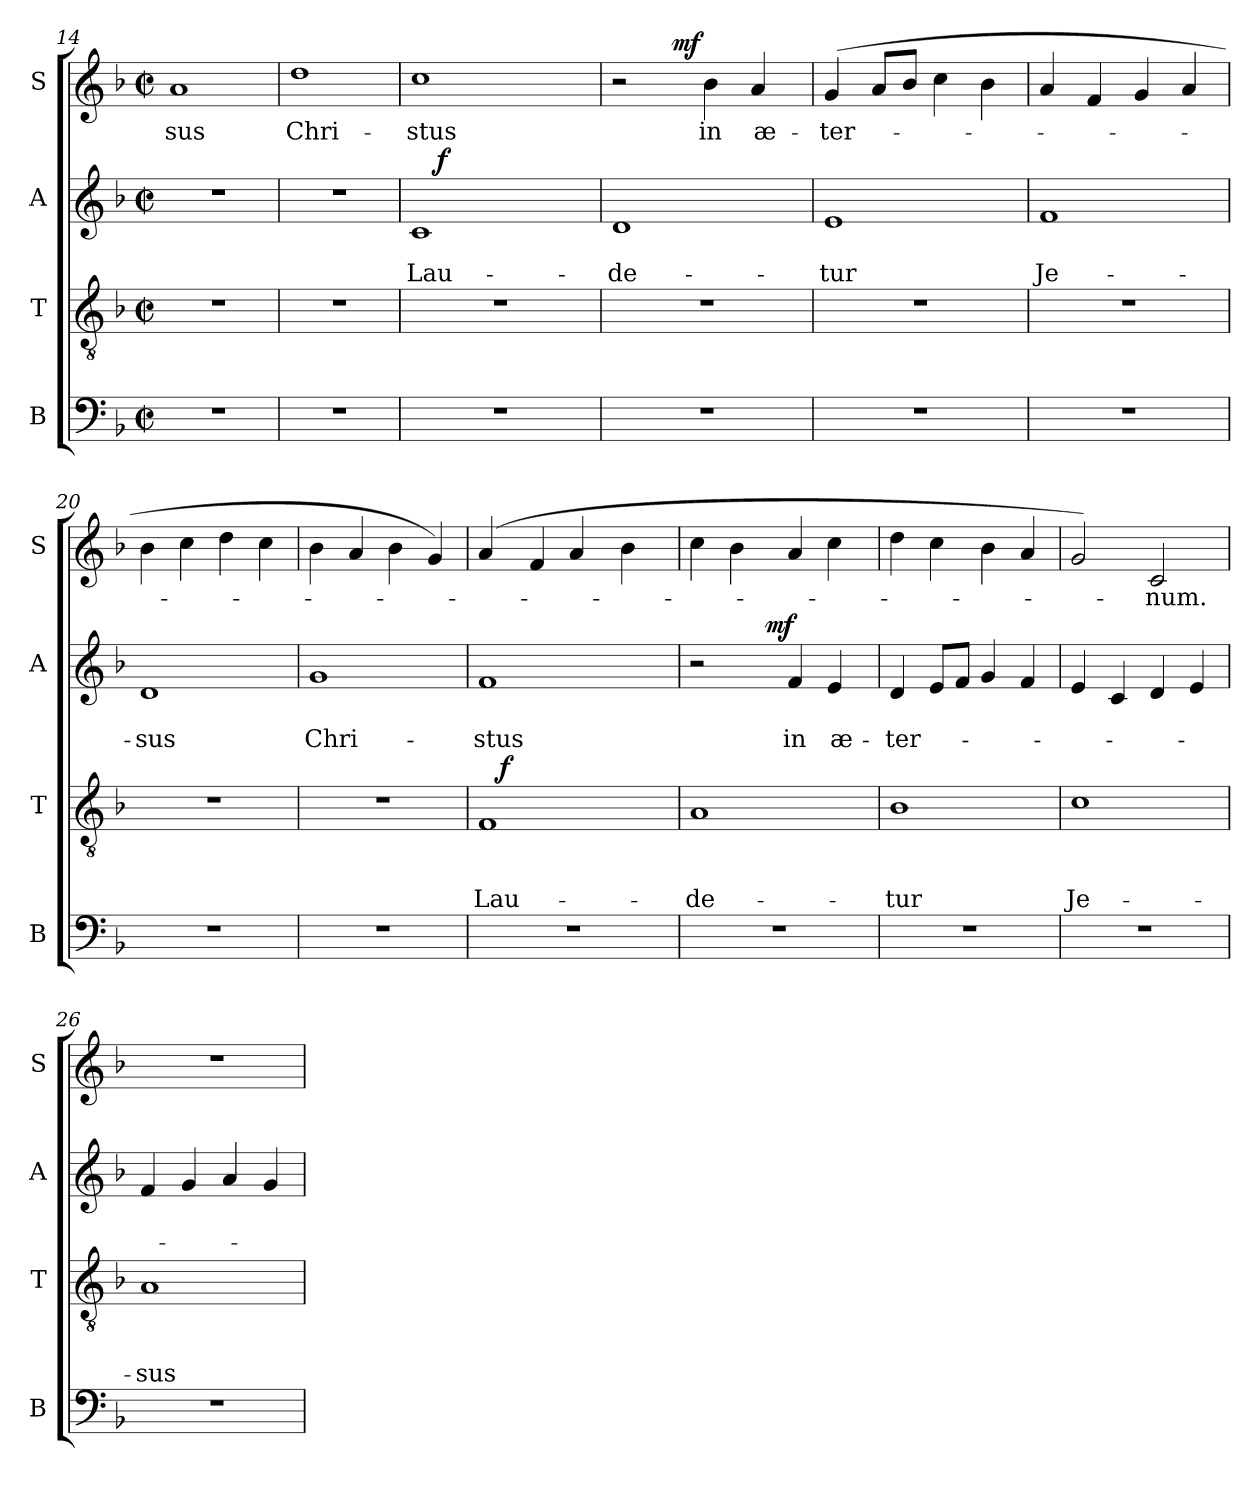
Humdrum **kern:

**kern	**kern	**text	**text	**text	**dynam	**kern	**text	**text	**dynam	**kern	**text	**dynam
*part4	*part3	*part3	*part3	*part3	*part3	*part2	*part2	*part2	*part2	*part1	*part1	*part1
*staff4	*staff3	*staff3	*staff3	*staff3	*staff3	*staff2	*staff2	*staff2	*staff2	*staff1	*staff1	*staff1
*I"B	*I"T	*	*	*	*	*I"A	*	*	*	*I"S	*	*
*I'B	*I'T	*	*	*	*	*I'A	*	*	*	*I'S	*	*
*clefF4	*clefGv2	*	*	*	*	*clefG2	*	*	*	*clefG2	*	*
*k[b-]	*k[b-]	*	*	*	*	*k[b-]	*	*	*	*k[b-]	*	*
*F:	*F:	*	*	*	*	*F:	*	*	*	*F:	*	*
*M2/2	*M2/2	*	*	*	*	*M2/2	*	*	*	*M2/2	*	*
*met(c|)	*met(c|)	*	*	*	*	*met(c|)	*	*	*	*met(c|)	*	*
=14	=14	=14	=14	=14	=14	=14	=14	=14	=14	=14	=14	=14
!	!	!	!	!	!	!	!	!	!	!	!LO:LY:b	!
1r	1r	.	.	.	.	1r	.	.	.	1a	-sus	.
=15	=15	=15	=15	=15	=15	=15	=15	=15	=15	=15	=15	=15
!	!	!	!	!	!	!	!	!	!	!	!LO:LY:b	!
1r	1r	.	.	.	.	1r	.	.	.	1dd	Chri-	.
!!LO:LB:g=z
=16	=16	=16	=16	=16	=16	=16	=16	=16	=16	=16	=16	=16
!	!	!	!	!	!	!	!	!LO:LY:b	!	!	!LO:LY:b	!
*	*	*	*	*	*	*^	*	*	*	*	*	*
1r	1r	.	.	.	.	1c	16.ryy	.	Lau-	.	1cc	-stus	.
!	!	!	!	!	!	!	!	!	!	!LO:DY:a	!	!	!
.	.	.	.	.	.	.	2ryy	.	.	f	.	.	.
.	.	.	.	.	.	.	4ryy	.	.	.	.	.	.
.	.	.	.	.	.	.	8ryy	.	.	.	.	.	.
.	.	.	.	.	.	.	32ryy	.	.	.	.	.	.
=17	=17	=17	=17	=17	=17	=17	=17	=17	=17	=17	=17	=17	=17
!	!	!	!	!	!	!	!	!	!LO:LY:b	!	!	!	!
*	*	*	*	*	*	*v	*v	*	*	*	*^	*	*
1r	1r	.	.	.	.	1d	.	-de-	.	2r	4.ryy	.	.
!	!	!	!	!	!	!	!	!	!	!	!	!	!LO:DY:a
.	.	.	.	.	.	.	.	.	.	.	2ryy	.	mf
!	!	!	!	!	!	!	!	!	!	!	!	!LO:LY:b:rj	!
.	.	.	.	.	.	.	.	.	.	4b-\	.	in	.
!	!	!	!	!	!	!	!	!	!	!	!	!LO:LY:b	!
.	.	.	.	.	.	.	.	.	.	4a/	.	æ-	.
.	.	.	.	.	.	.	.	.	.	.	8ryy	.	.
=18	=18	=18	=18	=18	=18	=18	=18	=18	=18	=18	=18	=18	=18
!	!	!	!	!	!	!	!	!LO:LY:b	!	!	!	!LO:LY:b	!
*	*	*	*	*	*	*	*	*	*	*v	*v	*	*
1r	1r	.	.	.	.	1e	.	-tur	.	(4g/	-ter-	.
.	.	.	.	.	.	.	.	.	.	8a/L	.	.
.	.	.	.	.	.	.	.	.	.	8b-/J	.	.
.	.	.	.	.	.	.	.	.	.	4cc\	.	.
.	.	.	.	.	.	.	.	.	.	4b-\	.	.
=19	=19	=19	=19	=19	=19	=19	=19	=19	=19	=19	=19	=19
!	!	!	!	!	!	!	!	!LO:LY:b	!	!	!	!
1r	1r	.	.	.	.	1f	.	Je-	.	4a/	.	.
.	.	.	.	.	.	.	.	.	.	4f/	.	.
.	.	.	.	.	.	.	.	.	.	4g/	.	.
.	.	.	.	.	.	.	.	.	.	4a/	.	.
=20	=20	=20	=20	=20	=20	=20	=20	=20	=20	=20	=20	=20
!	!	!	!	!	!	!	!	!LO:LY:b	!	!	!	!
1r	1r	.	.	.	.	1d	.	-sus	.	4b-\	.	.
.	.	.	.	.	.	.	.	.	.	4cc\	.	.
.	.	.	.	.	.	.	.	.	.	4dd\	.	.
.	.	.	.	.	.	.	.	.	.	4cc\	.	.
=21	=21	=21	=21	=21	=21	=21	=21	=21	=21	=21	=21	=21
!	!	!	!	!	!	!	!	!LO:LY:b	!	!	!	!
1r	1r	.	.	.	.	1g	.	Chri-	.	4b-\	.	.
.	.	.	.	.	.	.	.	.	.	4a/	.	.
.	.	.	.	.	.	.	.	.	.	4b-\	.	.
.	.	.	.	.	.	.	.	.	.	4g/)	.	.
!!LO:PB:g=z
=22	=22	=22	=22	=22	=22	=22	=22	=22	=22	=22	=22	=22
!	!	!	!	!LO:LY:b	!	!	!	!LO:LY:b	!	!	!	!
*	*^	*	*	*	*	*	*	*	*	*	*	*
1r	1F	16.ryy	.	.	Lau-	.	1f	.	-stus	.	(4a/	.	.
!	!	!	!	!	!	!LO:DY:a	!	!	!	!	!	!	!
.	.	2ryy	.	.	.	f	.	.	.	.	.	.	.
.	.	.	.	.	.	.	.	.	.	.	4f/	.	.
.	.	.	.	.	.	.	.	.	.	.	4a/	.	.
.	.	4ryy	.	.	.	.	.	.	.	.	.	.	.
.	.	.	.	.	.	.	.	.	.	.	4b-\	.	.
.	.	8ryy	.	.	.	.	.	.	.	.	.	.	.
.	.	32ryy	.	.	.	.	.	.	.	.	.	.	.
=23	=23	=23	=23	=23	=23	=23	=23	=23	=23	=23	=23	=23	=23
!	!	!	!	!	!LO:LY:b	!	!	!	!	!	!	!	!
*	*v	*v	*	*	*	*	*^	*	*	*	*	*	*
1r	1A	.	.	-de-	.	2r	4ryy	.	.	.	4cc\	.	.
.	.	.	.	.	.	.	8ryy	.	.	.	4b-\	.	.
.	.	.	.	.	.	.	32ryy	.	.	.	.	.	.
!	!	!	!	!	!	!	!	!	!	!LO:DY:a	!	!	!
.	.	.	.	.	.	.	2ryy	.	.	mf	.	.	.
!	!	!	!	!	!	!	!	!	!LO:LY:b	!	!	!	!
.	.	.	.	.	.	4f/	.	.	in	.	4a/	.	.
!	!	!	!	!	!	!	!	!	!LO:LY:b	!	!	!	!
.	.	.	.	.	.	4e/	.	.	æ-	.	4cc\	.	.
.	.	.	.	.	.	.	16.ryy	.	.	.	.	.	.
=24	=24	=24	=24	=24	=24	=24	=24	=24	=24	=24	=24	=24	=24
!	!	!	!	!LO:LY:b	!	!	!	!	!LO:LY:b	!	!	!	!
*	*	*	*	*	*	*v	*v	*	*	*	*	*	*
1r	1B-	.	.	-tur	.	4d/	.	-ter-	.	4dd\	.	.
.	.	.	.	.	.	8e/L	.	.	.	4cc\	.	.
.	.	.	.	.	.	8f/J	.	.	.	.	.	.
.	.	.	.	.	.	4g/	.	.	.	4b-\	.	.
.	.	.	.	.	.	4f/	.	.	.	4a/	.	.
=25	=25	=25	=25	=25	=25	=25	=25	=25	=25	=25	=25	=25
!	!	!	!	!LO:LY:b	!	!	!	!	!	!	!	!
1r	1c	.	.	Je-	.	4e/	.	.	.	2g/)	.	.
.	.	.	.	.	.	4c/	.	.	.	.	.	.
!	!	!	!	!	!	!	!	!	!	!	!LO:LY:b	!
.	.	.	.	.	.	4d/	.	.	.	2c/	-num.	.
.	.	.	.	.	.	4e/	.	.	.	.	.	.
=26	=26	=26	=26	=26	=26	=26	=26	=26	=26	=26	=26	=26
!	!	!	!	!LO:LY:b	!	!	!	!	!	!	!	!
1r	1A	.	.	-sus	.	4f/	.	.	.	1r	.	.
.	.	.	.	.	.	4g/	.	.	.	.	.	.
.	.	.	.	.	.	4a/	.	.	.	.	.	.
.	.	.	.	.	.	4g/	.	.	.	.	.	.
=	=	=	=	=	=	=	=	=	=	=	=	=
*-	*-	*-	*-	*-	*-	*-	*-	*-	*-	*-	*-	*-
